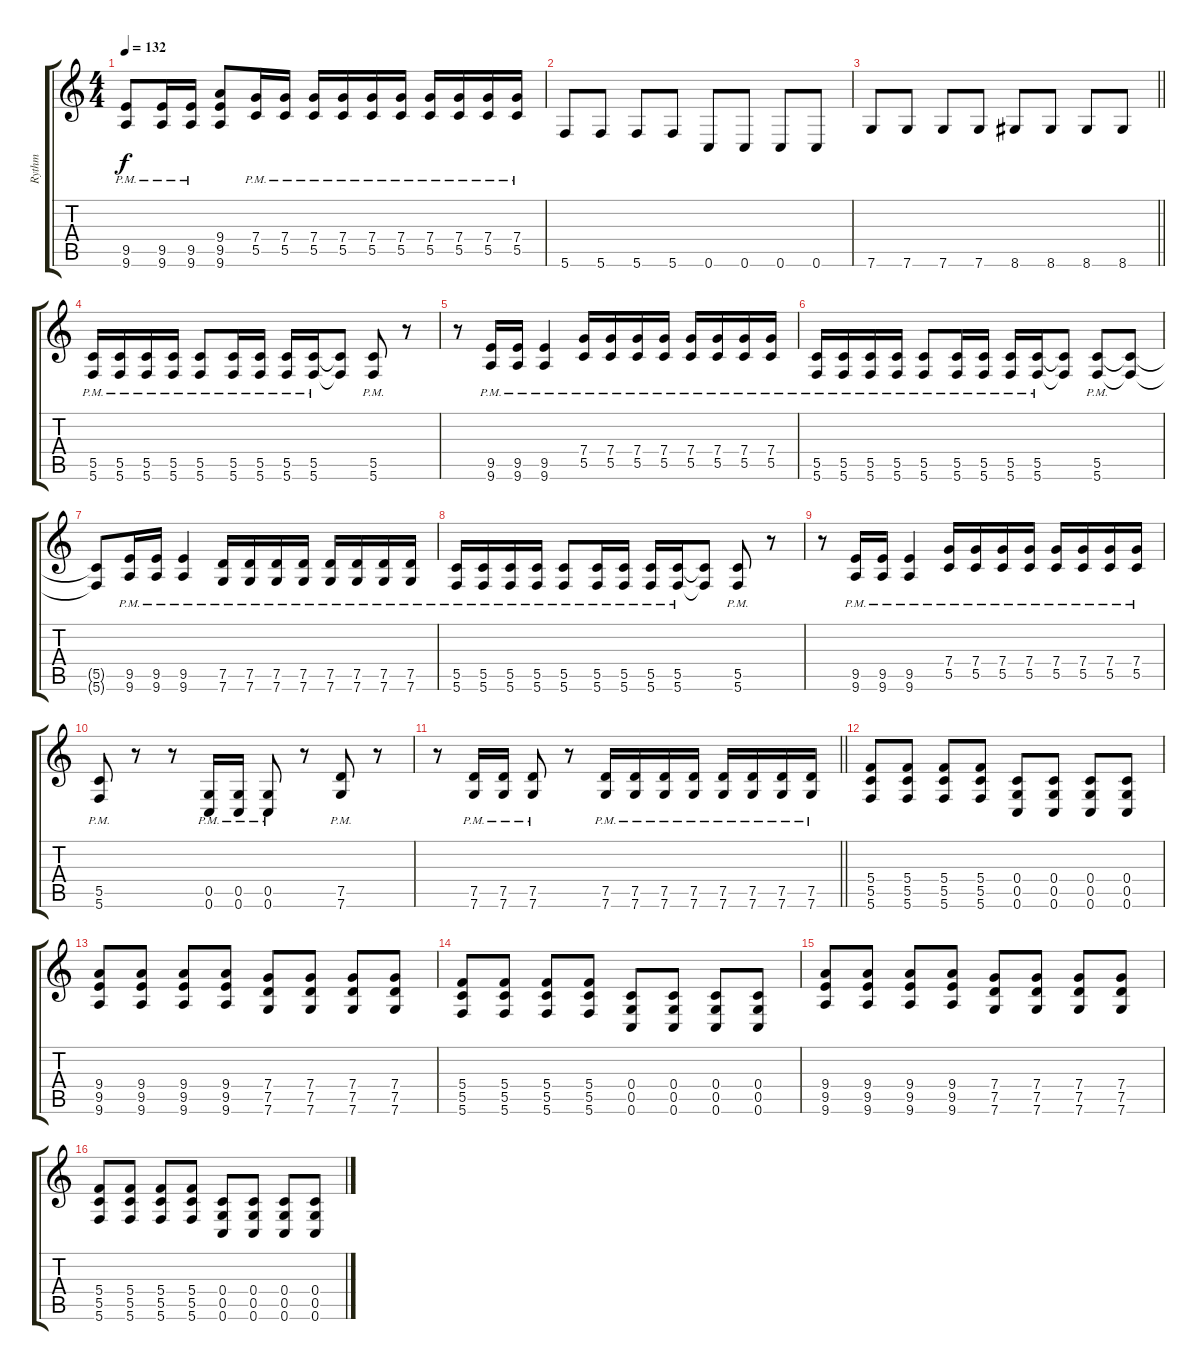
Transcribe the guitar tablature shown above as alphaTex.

\track ("Rythm" "Rythm") {instrument distortionguitar}
\staff {score tabs}
\tuning (D4 A3 F3 C3 G2 C2) {hide}
\ts (4 4)
\tempo 132
\clef g2
\ks c
(9.5{pm} 9.6{pm}).8{dy f} (9.5{pm} 9.6{pm}).16 (9.5{pm} 9.6{pm}).16 (9.4 9.5 9.6).8 (7.4{pm} 5.5{pm}).16 (7.4{pm} 5.5{pm}).16 (7.4{pm} 5.5{pm}).16 (7.4{pm} 5.5{pm}).16 (7.4{pm} 5.5{pm}).16 (7.4{pm} 5.5{pm}).16 (7.4{pm} 5.5{pm}).16 (7.4{pm} 5.5{pm}).16 (7.4{pm} 5.5{pm}).16 (7.4{pm} 5.5{pm}).16 |
5.6.8 5.6.8 5.6.8 5.6.8 0.6.8 0.6.8 0.6.8 0.6.8 |
\barLineRight lightlight
7.6.8 7.6.8 7.6.8 7.6.8 8.6.8 8.6.8 8.6.8 8.6.8 |
\section ("" "")
(5.5{pm} 5.6{pm}).16 (5.5{pm} 5.6{pm}).16 (5.5{pm} 5.6{pm}).16 (5.5{pm} 5.6{pm}).16 (5.5{pm} 5.6{pm}).8 (5.5{pm} 5.6{pm}).16 (5.5{pm} 5.6{pm}).16 (5.5{pm} 5.6{pm}).16 (5.5{pm} 5.6{pm}).16 (5.5{t} 5.6{t}).8 (5.5{pm} 5.6{pm}).8 r.8 |
r.8 (9.5{pm} 9.6{pm}).16 (9.5{pm} 9.6{pm}).16 (9.5{pm} 9.6{pm}).4 (7.4{pm} 5.5{pm}).16 (7.4{pm} 5.5{pm}).16 (7.4{pm} 5.5{pm}).16 (7.4{pm} 5.5{pm}).16 (7.4{pm} 5.5{pm}).16 (7.4{pm} 5.5{pm}).16 (7.4{pm} 5.5{pm}).16 (7.4{pm} 5.5{pm}).16 |
(5.5{pm} 5.6{pm}).16 (5.5{pm} 5.6{pm}).16 (5.5{pm} 5.6{pm}).16 (5.5{pm} 5.6{pm}).16 (5.5{pm} 5.6{pm}).8 (5.5{pm} 5.6{pm}).16 (5.5{pm} 5.6{pm}).16 (5.5{pm} 5.6{pm}).16 (5.5{pm} 5.6{pm}).16 (5.5{t} 5.6{t}).8 (5.5{pm} 5.6{pm}).8 (5.5{t} 5.6{t}).8 |
(5.5{t} 5.6{t}).8 (9.5{pm} 9.6{pm}).16 (9.5{pm} 9.6{pm}).16 (9.5{pm} 9.6{pm}).4 (7.5{pm} 7.6{pm}).16 (7.5{pm} 7.6{pm}).16 (7.5{pm} 7.6{pm}).16 (7.5{pm} 7.6{pm}).16 (7.5{pm} 7.6{pm}).16 (7.5{pm} 7.6{pm}).16 (7.5{pm} 7.6{pm}).16 (7.5{pm} 7.6{pm}).16 |
(5.5{pm} 5.6{pm}).16 (5.5{pm} 5.6{pm}).16 (5.5{pm} 5.6{pm}).16 (5.5{pm} 5.6{pm}).16 (5.5{pm} 5.6{pm}).8 (5.5{pm} 5.6{pm}).16 (5.5{pm} 5.6{pm}).16 (5.5{pm} 5.6{pm}).16 (5.5{pm} 5.6{pm}).16 (5.5{t} 5.6{t}).8 (5.5{pm} 5.6{pm}).8 r.8 |
r.8 (9.5{pm} 9.6{pm}).16 (9.5{pm} 9.6{pm}).16 (9.5{pm} 9.6{pm}).4 (7.4{pm} 5.5{pm}).16 (7.4{pm} 5.5{pm}).16 (7.4{pm} 5.5{pm}).16 (7.4{pm} 5.5{pm}).16 (7.4{pm} 5.5{pm}).16 (7.4{pm} 5.5{pm}).16 (7.4{pm} 5.5{pm}).16 (7.4{pm} 5.5{pm}).16 |
(5.5{pm} 5.6{pm}).8 r.8 r.8 (0.5{pm} 0.6{pm}).16 (0.5{pm} 0.6{pm}).16 (0.5{pm} 0.6{pm}).8 r.8 (7.5{pm} 7.6{pm}).8 r.8 |
\barLineRight lightlight
r.8 (7.5{pm} 7.6{pm}).16 (7.5{pm} 7.6{pm}).16 (7.5{pm} 7.6{pm}).8 r.8 (7.5{pm} 7.6{pm}).16 (7.5{pm} 7.6{pm}).16 (7.5{pm} 7.6{pm}).16 (7.5{pm} 7.6{pm}).16 (7.5{pm} 7.6{pm}).16 (7.5{pm} 7.6{pm}).16 (7.5{pm} 7.6{pm}).16 (7.5{pm} 7.6{pm}).16 |
\section ("" "")
(5.4 5.5 5.6).8 (5.4 5.5 5.6).8 (5.4 5.5 5.6).8 (5.4 5.5 5.6).8 (0.4 0.5 0.6).8 (0.4 0.5 0.6).8 (0.4 0.5 0.6).8 (0.4 0.5 0.6).8 |
(9.4 9.5 9.6).8 (9.4 9.5 9.6).8 (9.4 9.5 9.6).8 (9.4 9.5 9.6).8 (7.4 7.5 7.6).8 (7.4 7.5 7.6).8 (7.4 7.5 7.6).8 (7.4 7.5 7.6).8 |
(5.4 5.5 5.6).8 (5.4 5.5 5.6).8 (5.4 5.5 5.6).8 (5.4 5.5 5.6).8 (0.4 0.5 0.6).8 (0.4 0.5 0.6).8 (0.4 0.5 0.6).8 (0.4 0.5 0.6).8 |
(9.4 9.5 9.6).8 (9.4 9.5 9.6).8 (9.4 9.5 9.6).8 (9.4 9.5 9.6).8 (7.4 7.5 7.6).8 (7.4 7.5 7.6).8 (7.4 7.5 7.6).8 (7.4 7.5 7.6).8 |
(5.4 5.5 5.6).8 (5.4 5.5 5.6).8 (5.4 5.5 5.6).8 (5.4 5.5 5.6).8 (0.4 0.5 0.6).8 (0.4 0.5 0.6).8 (0.4 0.5 0.6).8 (0.4 0.5 0.6).8
